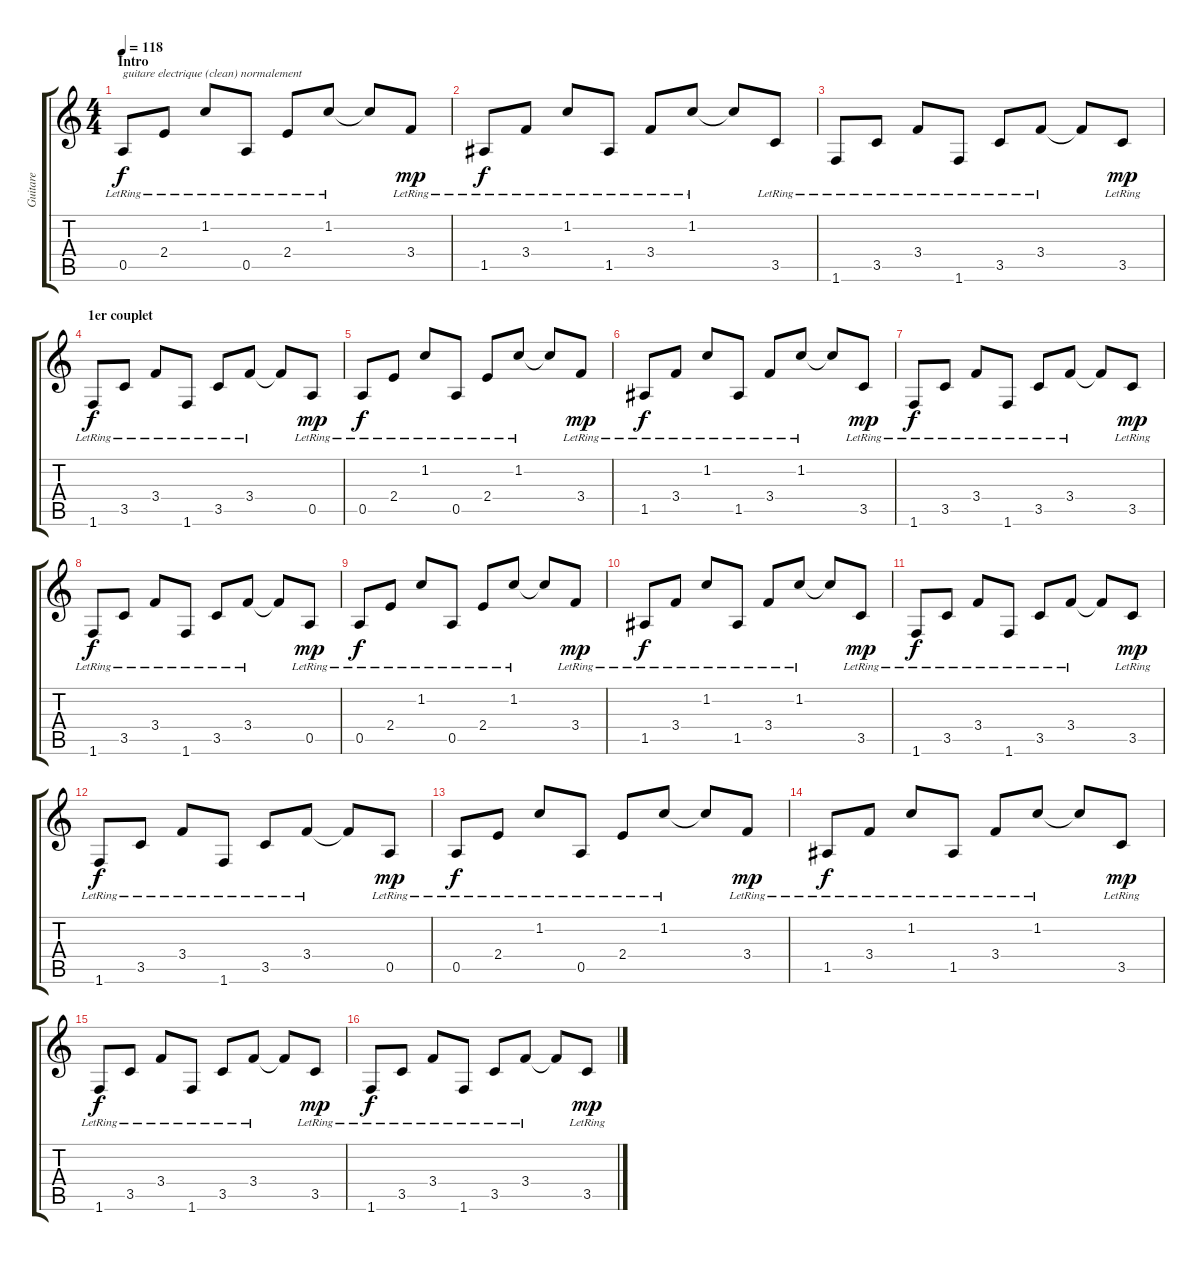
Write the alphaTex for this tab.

\track ("Guitare" "Guitare") {instrument acousticguitarsteel}
\staff {score tabs}
\tuning (E4 B3 G3 D3 A2 E2) {hide}
\ts (4 4)
\section ("" "Intro")
\tempo 118
\clef g2
\ks c
0.5{lr}.8{txt "guitare electrique (clean) normalement" dy f instrument acousticguitarsteel} 2.4{lr}.8 1.2{lr}.8 0.5{lr}.8 2.4{lr}.8 1.2{lr}.8 1.2{t}.8 3.4{lr}.8{dy mp} |
1.5{lr}.8{dy f} 3.4{lr}.8 1.2{lr}.8 1.5{lr}.8 3.4{lr}.8 1.2{lr}.8 1.2{t}.8 3.5{lr}.8 |
1.6{lr}.8 3.5{lr}.8 3.4{lr}.8 1.6{lr}.8 3.5{lr}.8 3.4{lr}.8 3.4{t}.8 3.5{lr}.8{dy mp} |
\section ("" "1er couplet")
1.6{lr}.8{dy f} 3.5{lr}.8 3.4{lr}.8 1.6{lr}.8 3.5{lr}.8 3.4{lr}.8 3.4{t}.8 0.5{lr}.8{dy mp} |
0.5{lr}.8{dy f} 2.4{lr}.8 1.2{lr}.8 0.5{lr}.8 2.4{lr}.8 1.2{lr}.8 1.2{t}.8 3.4{lr}.8{dy mp} |
1.5{lr}.8{dy f} 3.4{lr}.8 1.2{lr}.8 1.5{lr}.8 3.4{lr}.8 1.2{lr}.8 1.2{t}.8 3.5{lr}.8{dy mp} |
1.6{lr}.8{dy f} 3.5{lr}.8 3.4{lr}.8 1.6{lr}.8 3.5{lr}.8 3.4{lr}.8 3.4{t}.8 3.5{lr}.8{dy mp} |
1.6{lr}.8{dy f} 3.5{lr}.8 3.4{lr}.8 1.6{lr}.8 3.5{lr}.8 3.4{lr}.8 3.4{t}.8 0.5{lr}.8{dy mp} |
0.5{lr}.8{dy f} 2.4{lr}.8 1.2{lr}.8 0.5{lr}.8 2.4{lr}.8 1.2{lr}.8 1.2{t}.8 3.4{lr}.8{dy mp} |
1.5{lr}.8{dy f} 3.4{lr}.8 1.2{lr}.8 1.5{lr}.8 3.4{lr}.8 1.2{lr}.8 1.2{t}.8 3.5{lr}.8{dy mp} |
1.6{lr}.8{dy f} 3.5{lr}.8 3.4{lr}.8 1.6{lr}.8 3.5{lr}.8 3.4{lr}.8 3.4{t}.8 3.5{lr}.8{dy mp} |
1.6{lr}.8{dy f} 3.5{lr}.8 3.4{lr}.8 1.6{lr}.8 3.5{lr}.8 3.4{lr}.8 3.4{t}.8 0.5{lr}.8{dy mp} |
0.5{lr}.8{dy f} 2.4{lr}.8 1.2{lr}.8 0.5{lr}.8 2.4{lr}.8 1.2{lr}.8 1.2{t}.8 3.4{lr}.8{dy mp} |
1.5{lr}.8{dy f} 3.4{lr}.8 1.2{lr}.8 1.5{lr}.8 3.4{lr}.8 1.2{lr}.8 1.2{t}.8 3.5{lr}.8{dy mp} |
1.6{lr}.8{dy f} 3.5{lr}.8 3.4{lr}.8 1.6{lr}.8 3.5{lr}.8 3.4{lr}.8 3.4{t}.8 3.5{lr}.8{dy mp} |
1.6{lr}.8{dy f} 3.5{lr}.8 3.4{lr}.8 1.6{lr}.8 3.5{lr}.8 3.4{lr}.8 3.4{t}.8 3.5{lr}.8{dy mp}
